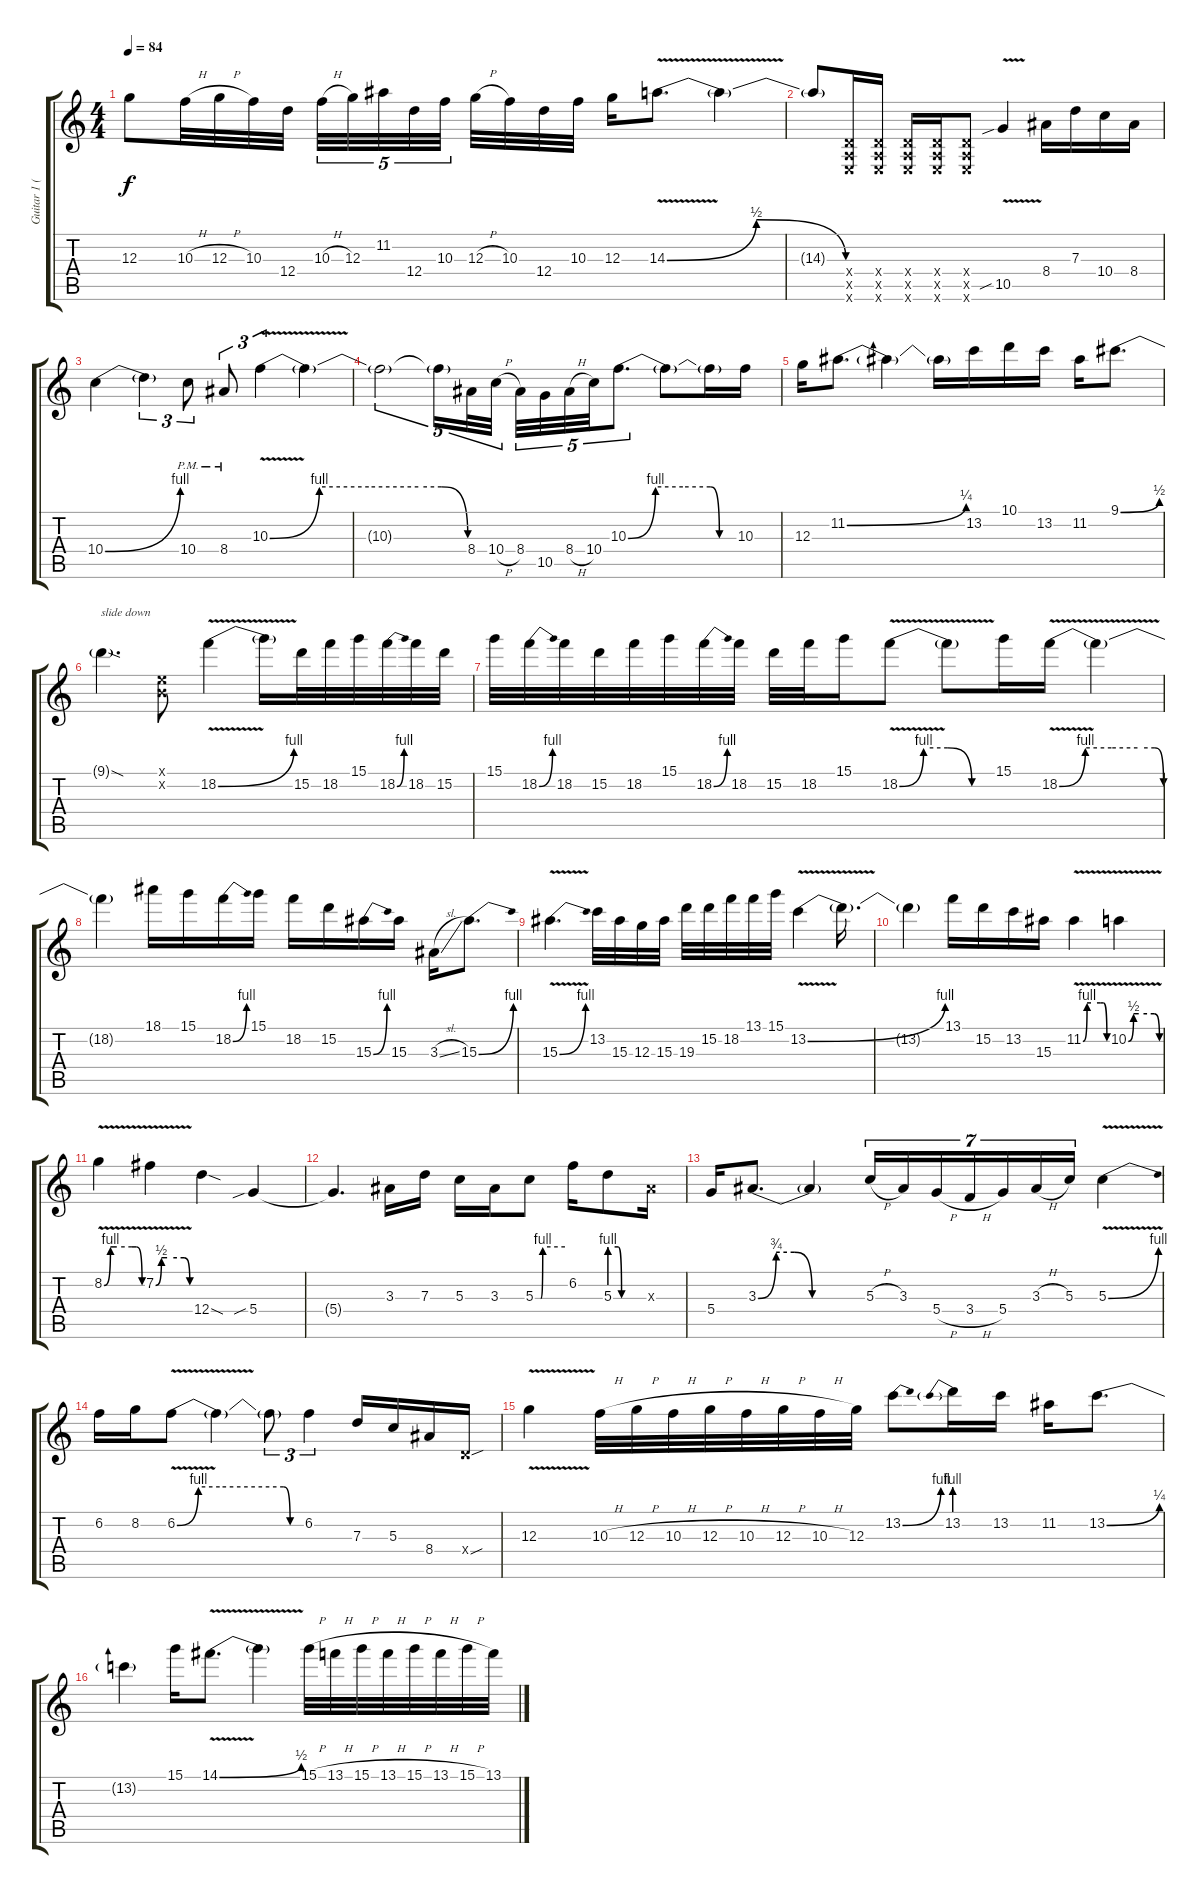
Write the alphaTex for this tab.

\track ("Guitar 1 (lead)" "Guitar 1 (") {instrument overdrivenguitar}
\staff {score tabs}
\tuning (E4 B3 G3 D3 A2 E2) {hide}
\ts (4 4)
\tempo 84
\clef g2
\ks c
12.3{t}.8{dy f} 10.3{h}.32 12.3{h}.32 10.3.32 12.4.32 10.3{h}.32{tu (5 4)} 12.3.32{tu (5 4)} 11.2.32{tu (5 4)} 12.4.32{tu (5 4)} 10.3.32{tu (5 4) beam splitsecondary} 12.3{h}.32 10.3.32 12.4.32 10.3.32 12.3.16 14.3{be (bendrelease 0 0 30 2 49 2 60 0) v}.8{d} 14.3{t}.4 |
14.3{t}.8 (0.4{x} 0.5{x} 0.6{x}).16 (0.4{x} 0.5{x} 0.6{x}).16 (0.4{x} 0.5{x} 0.6{x}).16 (0.4{x} 0.5{x} 0.6{x}).16 (0.4{x} 0.5{x} 0.6{x}).8 10.5{v sib}.4 8.4.16 7.3.16 10.4.16 8.4.16 |
10.4{be (bend 0 0 60 4)}.4 10.4{t}.4{tu (3 2)} 10.4{pm}.8{tu (3 2)} 8.4{pm}.8{tu (3 2)} 10.3{be (custom 0 0 15 4 30 4 45 4 52 4 60 0) v}.4{tu (3 2)} 10.3{t}.4 |
10.3{t}.2{tu (5 4)} 10.3{t}.16{tu (5 4)} 8.4.32{tu (5 4)} 10.4{h}.32{tu (5 4)} 8.4.32{tu (5 4)} 10.5.32{tu (5 4)} 8.4{h}.32{tu (5 4)} 10.4.32{tu (5 4)} 10.3{be (custom 0 0 15 4 30 4 45 4 50 0 60 0)}.8{d tu (5 4)} 10.3{t}.8 10.3{t}.16 10.3.16 |
12.3.16 11.2{be (bend 0 0 60 1)}.8{d} 11.2{t}.4 11.2{t}.16 13.2.16 10.1.16 13.2.16 11.2.16 9.1{be (bend 0 0 60 2)}.8{d} |
9.1{sod t}.4{d txt "slide down"} (0.1{x} 0.2{x}).8 18.2{be (bend 0 0 60 4) v}.4 18.2{t}.16 15.2.32 18.2.32 15.1.32 18.2{be (bend 0 0 60 4)}.32 18.2.32 15.2.32 |
15.1.32 18.2{be (bend 0 0 60 4)}.32 18.2.32 15.2.32 18.2.32 15.1.32 18.2{be (bend 0 0 60 4)}.32 18.2.32 15.2.32 18.2.32 15.1.16 18.2{be (custom 0 0 15 4 30 4 45 0 60 0) v}.8 18.2{t}.8 15.1.16 18.2{be (custom 0 0 15 4 30 4 45 4 55 4 60 0) v}.16 18.2{t}.4 |
18.2{t}.4 18.1.16 15.1.16 18.2{be (bend 0 0 60 4)}.16 15.1.16 18.2.16 15.2.16 15.3{be (bend 0 0 60 4)}.16 15.3.16 3.3{sl}.16 15.3{be (bend 0 0 60 4)}.8{d} |
15.3{be (bend 0 0 60 4) v}.4{d} 13.2.32 15.3.32 12.3.32 15.3.32 19.3.32 15.2.32 18.2.32 13.1.32 15.1.32 13.2{be (bend 0 0 60 4) v}.4 13.2{t}.16{d} |
13.2{t}.4 13.1.16 15.2.16 13.2.16 15.3.16 11.2{be (custom 0 0 10 4 20 4 44 4 51 4 60 0) v}.4 10.2{be (custom 0 0 10 2 20 2 50 2 60 0) v}.4 |
8.2{be (custom 0 0 10 4 20 4 44 4 51 4 60 0) v}.4 7.2{be (custom 0 0 10 2 20 2 50 2 60 0) v}.4 12.4{sod}.4 5.4{sib}.4 |
5.4{t}.4{d} 3.3.16 7.3.16 5.3.16 3.3.16 5.3{be (custom 0 0 7 0 11 0 15 4 60 4)}.8 6.2.16 5.3{be (custom 0 4 15 4 21 0 30 0 60 0)}.8 3.3{x}.16 |
5.4.16 3.3{be (custom 0 0 10 3 20 3 30 0 60 0)}.8{d} 3.3{t}.4 5.3{h}.16{tu (7 4)} 3.3.16{tu (7 4)} 5.4{h}.16{tu (7 4)} 3.4{h}.16{tu (7 4)} 5.4.16{tu (7 4)} 3.3{h}.16{tu (7 4)} 5.3.16{tu (7 4)} 5.3{be (bend 0 0 60 4) v}.4 |
6.2.16 8.2.16 6.2{be (custom 0 0 10 4 20 4 50 4 53 0 60 0) v}.8 6.2{t}.4 6.2{t}.8{tu (3 2)} 6.2.4{tu (3 2)} 7.3.16 5.3.16 8.4.16 0.4{sou x}.16 |
12.3{v}.4 10.3{h}.32 12.3{h}.32 10.3{h}.32 12.3{h}.32 10.3{h}.32 12.3{h}.32 10.3{h}.32 12.3.32 13.2{be (bend 0 0 60 4)}.8 13.2{be (prebend 0 4 60 4)}.16 13.2.16 11.2.16 13.2{be (bend 0 0 60 1)}.8{d} |
13.2{t}.4 15.1.16 14.1{be (bend 0 0 60 2) v}.8{d} 14.1{t}.4 15.1{h}.32 13.1{h}.32 15.1{h}.32 13.1{h}.32 15.1{h}.32 13.1{h}.32 15.1{h}.32 13.1{h}.32
